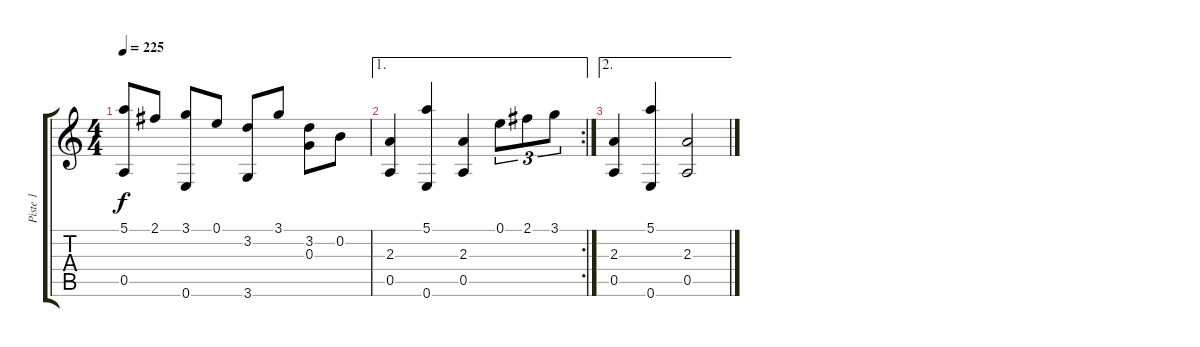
\track ("Piste 1" "Piste 1") {instrument acousticguitarnylon}
\staff {score tabs}
\tuning (E4 B3 G3 D3 A2 E2) {hide}
\ts (4 4)
\tempo 225
\clef g2
\ks c
(5.1 0.5).8{dy f} 2.1.8 (3.1 0.6).8 0.1.8 (3.2 3.6).8 3.1.8 (3.2 0.3).8 0.2.8 |
\ae 1
\rc 2
(2.3 0.5).4 (5.1 0.6).4 (2.3 0.5).4 0.1.8{tu (3 2)} 2.1.8{tu (3 2)} 3.1.8{tu (3 2)} |
\ae 2
(2.3 0.5).4 (5.1 0.6).4 (2.3 0.5).2
